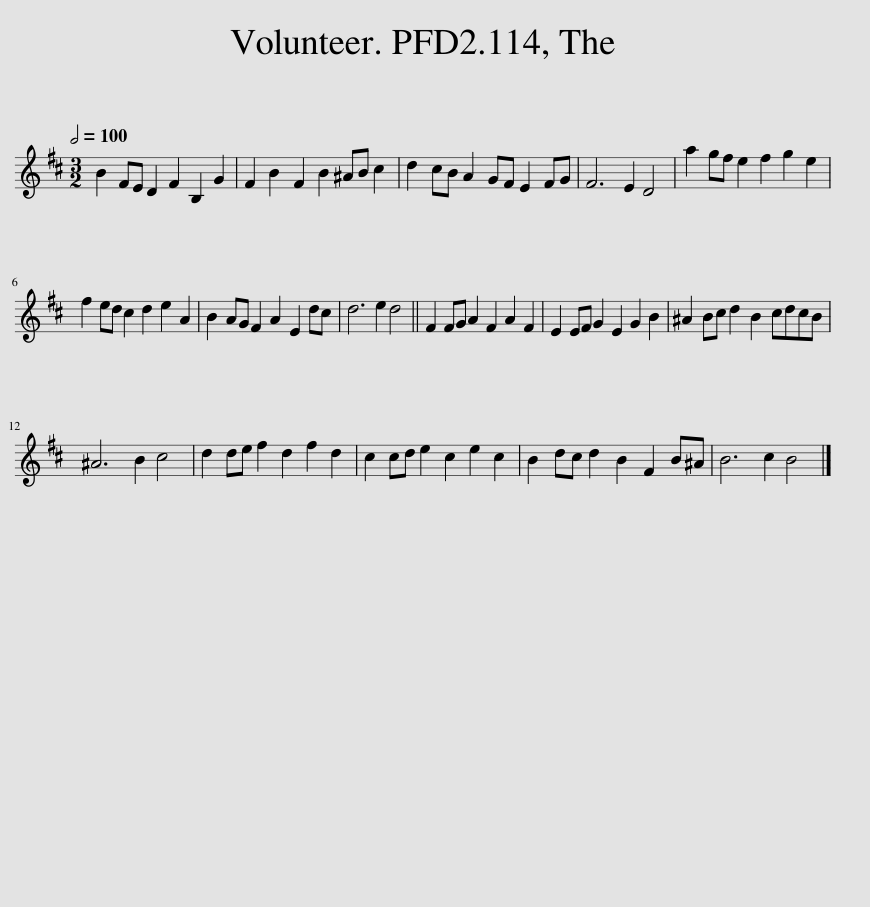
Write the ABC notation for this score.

X:1
L:1/8
Q:1/2=100
M:3/2
I:linebreak $
K:Bmin
V:1 treble
V:1
 B2 FE D2 F2 B,2 G2 | F2 B2 F2 B2 ^AB c2 | d2 cB A2 GF E2 FG | F6 E2 D4 | a2 gf e2 f2 g2 e2 |$ %5
 f2 ed c2 d2 e2 A2 | B2 AG F2 A2 E2 dc | d6 e2 d4 || F2 FG A2 F2 A2 F2 | E2 EF G2 E2 G2 B2 | %10
 ^A2 Bc d2 B2 cdcB |$ ^A6 B2 c4 | d2 de f2 d2 f2 d2 | c2 cd e2 c2 e2 c2 | B2 dc d2 B2 F2 B^A | %15
 B6 c2 B4 |] %16
